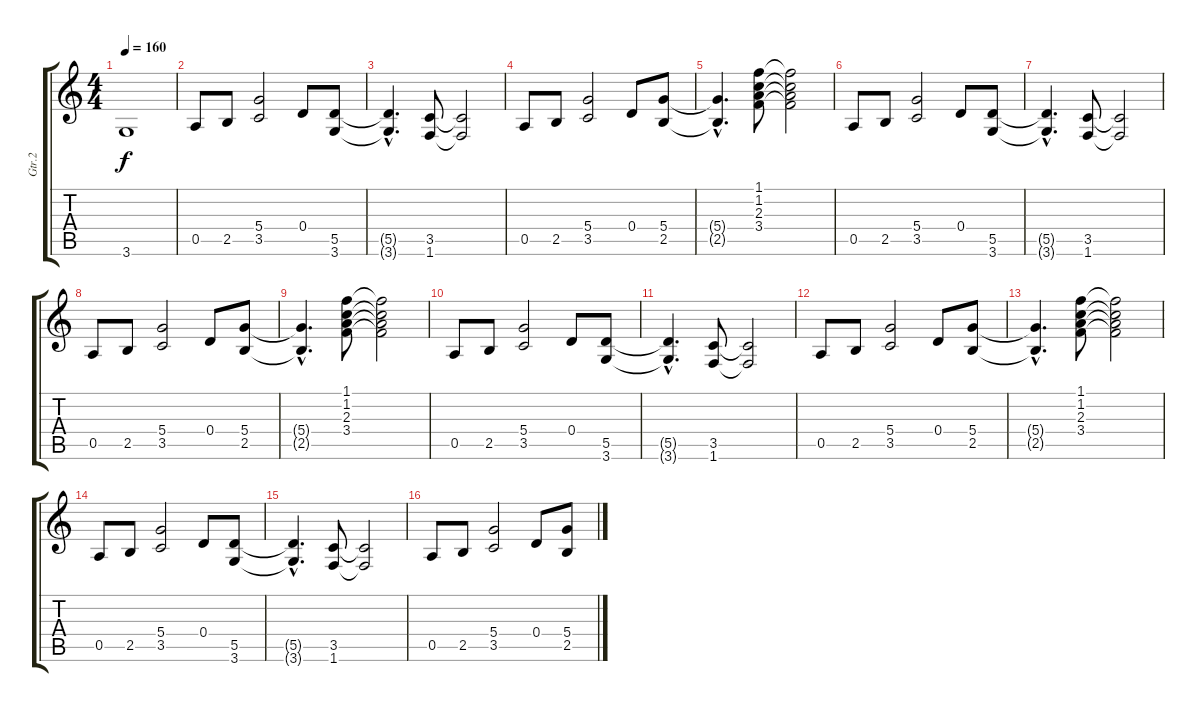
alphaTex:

\track ("Gtr.2" "Gtr.2") {instrument overdrivenguitar}
\staff {score tabs}
\tuning (E4 B3 G3 D3 A2 E2) {hide}
\ts (4 4)
\tempo 160
\clef g2
\ks c
3.6{t}.1{dy f} |
0.5.8 2.5.8 (5.4 3.5).2 0.4.8 (5.5 3.6).8 |
(5.5{hac t} 3.6{hac t}).4{d} (3.5 1.6).8 (3.5{t} 1.6{t}).2 |
0.5.8 2.5.8 (5.4 3.5).2 0.4.8 (5.4 2.5).8 |
(5.4{hac t} 2.5{hac t}).4{d} (1.1 1.2 2.3 3.4).8 (1.1{t} 1.2{t} 2.3{t} 3.4{t}).2 |
0.5.8 2.5.8 (5.4 3.5).2 0.4.8 (5.5 3.6).8 |
(5.5{hac t} 3.6{hac t}).4{d} (3.5 1.6).8 (3.5{t} 1.6{t}).2 |
0.5.8 2.5.8 (5.4 3.5).2 0.4.8 (5.4 2.5).8 |
(5.4{hac t} 2.5{hac t}).4{d} (1.1 1.2 2.3 3.4).8 (1.1{t} 1.2{t} 2.3{t} 3.4{t}).2 |
0.5.8 2.5.8 (5.4 3.5).2 0.4.8 (5.5 3.6).8 |
(5.5{hac t} 3.6{hac t}).4{d} (3.5 1.6).8 (3.5{t} 1.6{t}).2 |
0.5.8 2.5.8 (5.4 3.5).2 0.4.8 (5.4 2.5).8 |
(5.4{hac t} 2.5{hac t}).4{d} (1.1 1.2 2.3 3.4).8 (1.1{t} 1.2{t} 2.3{t} 3.4{t}).2 |
0.5.8 2.5.8 (5.4 3.5).2 0.4.8 (5.5 3.6).8 |
(5.5{hac t} 3.6{hac t}).4{d} (3.5 1.6).8 (3.5{t} 1.6{t}).2 |
0.5.8 2.5.8 (5.4 3.5).2 0.4.8 (5.4 2.5).8
